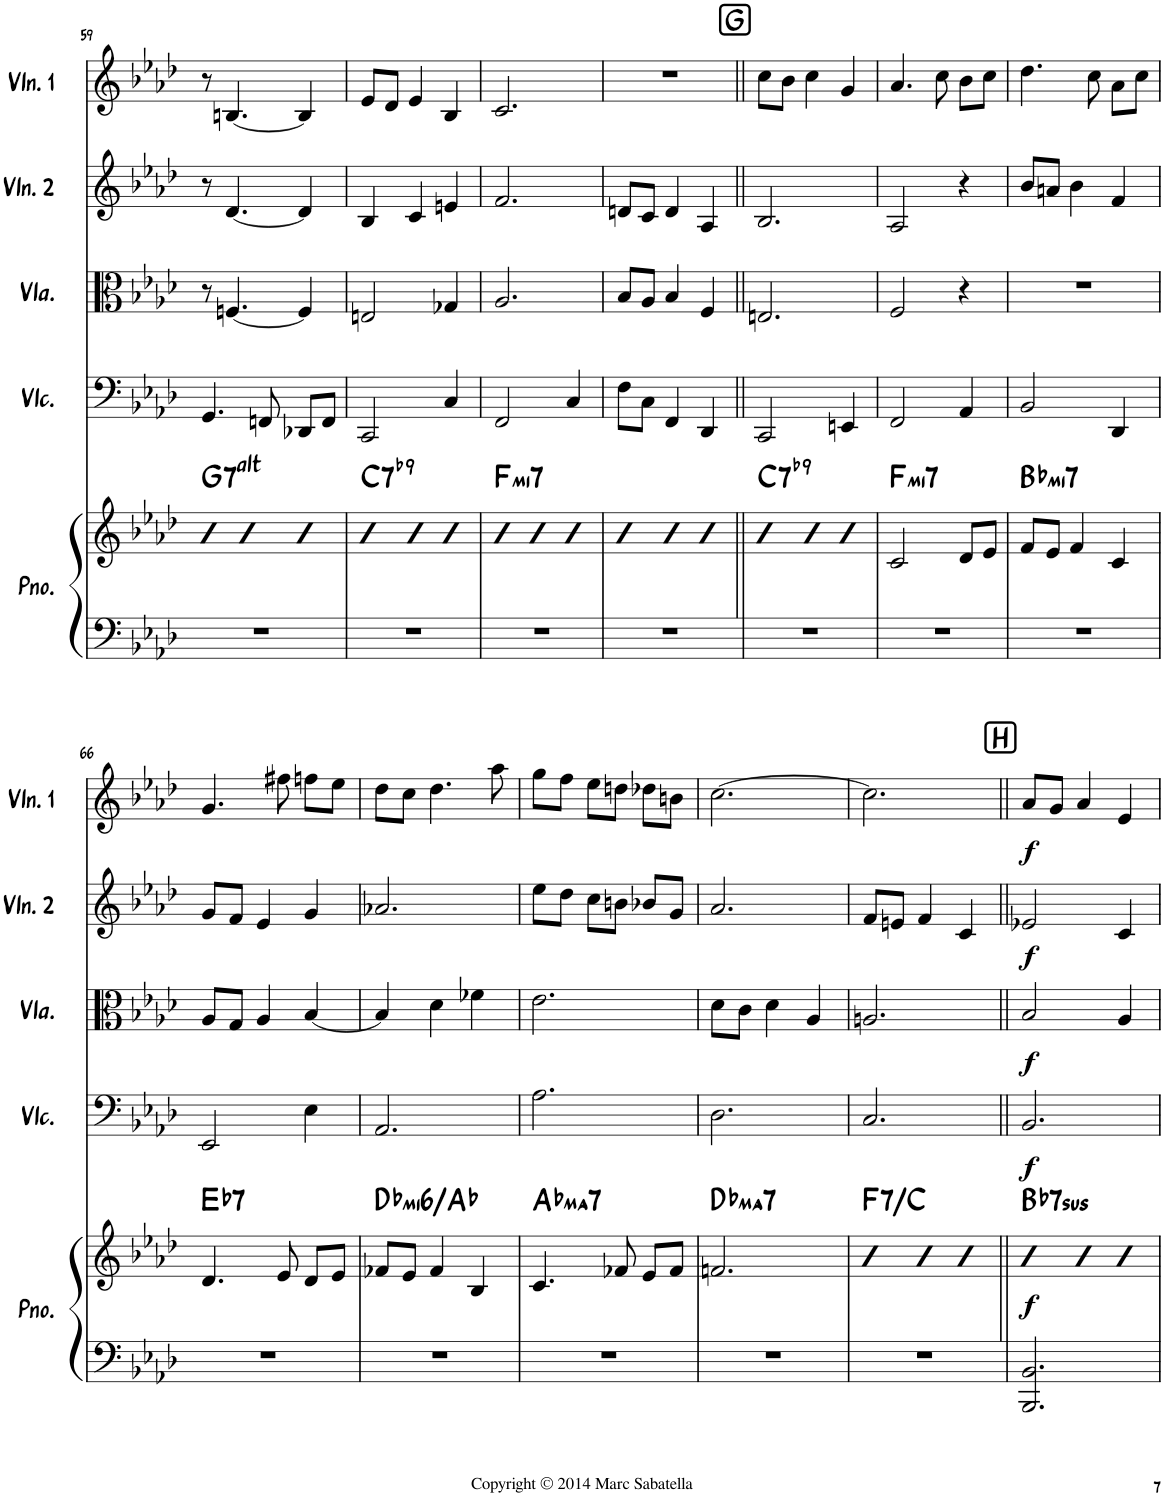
**kern	**kern	**dynam	**harte	**kern	**dynam	**kern	**dynam	**kern	**dynam	**kern	**dynam
*part5	*part5	*part5	*part5	*part4	*part4	*part3	*part3	*part2	*part2	*part1	*part1
*staff6	*staff5	*staff5/6	*	*staff4	*staff4	*staff3	*staff3	*staff2	*staff2	*staff1	*staff1
*I"Piano	*	*	*	*I"Violoncello	*	*I"Viola	*	*I"Violin 2	*	*I"Violin 1	*
*I'Pno.	*	*	*	*I'Vlc.	*	*I'Vla.	*	*I'Vln. 2	*	*I'Vln. 1	*
!!LO:PB:g=z
*clefF4	*clefG2	*	*	*clefF4	*	*clefC3	*	*clefG2	*	*clefG2	*
*k[b-e-a-d-]	*k[b-e-a-d-]	*	*	*k[b-e-a-d-]	*	*k[b-e-a-d-]	*	*k[b-e-a-d-]	*	*k[b-e-a-d-]	*
*M3/4	*M3/4	*	*	*M3/4	*	*M3/4	*	*M3/4	*	*M3/4	*
=59	=59	=59	=59	=59	=59	=59	=59	=59	=59	=59	=59
!	!	!	!LO:H:kt=7	!	!	!	!	!	!	!	!
2.r	4b-	.	G:(3,b5,#5,b7,b9,#9)	4.GG/	.	8r	.	8r	.	8r	.
.	.	.	.	.	.	[4.Fn/	.	[4.d-/	.	[4.Bn/	.
.	4b-	.	.	.	.	.	.	.	.	.	.
.	.	.	.	8FFn/	.	.	.	.	.	.	.
.	4b-	.	.	8DD-X/L	.	4F/]	.	4d-/]	.	4B/]	.
.	.	.	.	8FF/J	.	.	.	.	.	.	.
=60	=60	=60	=60	=60	=60	=60	=60	=60	=60	=60	=60
!	!	!	!LO:H:kt=7	!	!	!	!	!	!	!	!
2.r	4b-	.	C:7(b9)	2CC/	.	2En/	.	4B-/	.	8e-/L	.
.	.	.	.	.	.	.	.	.	.	8d-/J	.
.	4b-	.	.	.	.	.	.	4c/	.	4e-/	.
.	4b-	.	.	4C/	.	4G-X/	.	4en/	.	4B-/	.
=61	=61	=61	=61	=61	=61	=61	=61	=61	=61	=61	=61
!	!	!	!LO:H:kt=mi7	!	!	!	!	!	!	!	!
2.r	4b-	.	F:min7	2FF/	.	2.A-/	.	2.f/	.	2.c/	.
.	4b-	.	.	.	.	.	.	.	.	.	.
.	4b-	.	.	4C/	.	.	.	.	.	.	.
=62	=62	=62	=62	=62	=62	=62	=62	=62	=62	=62	=62
2.r	4b-	.	.	8F\L	.	8B-/L	.	8dn/L	.	2.r	.
.	.	.	.	8C\J	.	8A-/J	.	8c/J	.	.	.
.	4b-	.	.	4FF/	.	4B-/	.	4d/	.	.	.
.	4b-	.	.	4DD-/	.	4F/	.	4A-/	.	.	.
!!LO:REH:place=s1:a:rj:fs=14:t=G
=63||	=63||	=63||	=63||	=63||	=63||	=63||	=63||	=63||	=63||	=63||	=63||
!	!	!	!LO:H:kt=7	!	!	!	!	!	!	!	!
2.r	4b-	.	C:7(b9)	2CC/	.	2.En/	.	2.B-/	.	8cc\L	.
.	.	.	.	.	.	.	.	.	.	8b-\J	.
.	4b-	.	.	.	.	.	.	.	.	4cc\	.
.	4b-	.	.	4EEn/	.	.	.	.	.	4g/	.
=64	=64	=64	=64	=64	=64	=64	=64	=64	=64	=64	=64
!	!	!	!LO:H:kt=mi7	!	!	!	!	!	!	!	!
2.r	2c/	.	F:min7	2FF/	.	2F/	.	2A-/	.	4.a-/	.
.	.	.	.	.	.	.	.	.	.	8cc\	.
.	8d-/L	.	.	4AA-/	.	4r	.	4r	.	8b-\L	.
.	8e-/J	.	.	.	.	.	.	.	.	8cc\J	.
=65	=65	=65	=65	=65	=65	=65	=65	=65	=65	=65	=65
!	!	!	!LO:H:kt=mi7	!	!	!	!	!	!	!	!
2.r	8f/L	.	Bb:min7	2BB-/	.	2.r	.	8b-/L	.	4.dd-\	.
.	8e-/J	.	.	.	.	.	.	8an/J	.	.	.
.	4f/	.	.	.	.	.	.	4b-\	.	.	.
.	.	.	.	.	.	.	.	.	.	8cc\	.
.	4c/	.	.	4DD-/	.	.	.	4f/	.	8a-\L	.
.	.	.	.	.	.	.	.	.	.	8cc\J	.
!!LO:LB:g=z
=66	=66	=66	=66	=66	=66	=66	=66	=66	=66	=66	=66
!	!	!	!LO:H:kt=7	!	!	!	!	!	!	!	!
2.r	4.d-/	.	Eb:7	2EE-/	.	8A-/L	.	8g/L	.	4.g/	.
.	.	.	.	.	.	8G/J	.	8f/J	.	.	.
.	.	.	.	.	.	4A-/	.	4e-/	.	.	.
.	8e-/	.	.	.	.	.	.	.	.	8ff#X\	.
.	8d-/L	.	.	4E-\	.	[4B-/	.	4g/	.	8ffn\L	.
.	8e-/J	.	.	.	.	.	.	.	.	8ee-\J	.
=67	=67	=67	=67	=67	=67	=67	=67	=67	=67	=67	=67
!	!	!	!LO:H:kt=mi6	!	!	!	!	!	!	!	!
2.r	8f-X/L	.	Db:min6/5	2.AA-/	.	4B-/]	.	2.a-X/	.	8dd-\L	.
.	8e-/J	.	.	.	.	.	.	.	.	8cc\J	.
.	4f-/	.	.	.	.	4d-\	.	.	.	4.dd-\	.
.	4B-/	.	.	.	.	4f-X\	.	.	.	.	.
.	.	.	.	.	.	.	.	.	.	8aa-\	.
=68	=68	=68	=68	=68	=68	=68	=68	=68	=68	=68	=68
!	!	!	!LO:H:kt=ma7	!	!	!	!	!	!	!	!
2.r	4.c/	.	Ab:maj7	2.A-\	.	2.e-\	.	8ee-\L	.	8gg\L	.
.	.	.	.	.	.	.	.	8dd-\J	.	8ff\J	.
.	.	.	.	.	.	.	.	8cc\L	.	8ee-\L	.
.	8f-X/	.	.	.	.	.	.	8bn\J	.	8ddn\J	.
.	8e-/L	.	.	.	.	.	.	8b-X/L	.	8dd-X\L	.
.	8f-/J	.	.	.	.	.	.	8g/J	.	8bn\J	.
=69	=69	=69	=69	=69	=69	=69	=69	=69	=69	=69	=69
!	!	!	!LO:H:kt=ma7	!	!	!	!	!	!	!	!
2.r	2.fn/	.	Db:maj7	2.D-\	.	8d-\L	.	2.a-/	.	[2.cc\	.
.	.	.	.	.	.	8c\J	.	.	.	.	.
.	.	.	.	.	.	4d-\	.	.	.	.	.
.	.	.	.	.	.	4A-/	.	.	.	.	.
=70	=70	=70	=70	=70	=70	=70	=70	=70	=70	=70	=70
!	!	!	!LO:H:kt=7	!	!	!	!	!	!	!	!
2.r	4b-	.	F:7/5	2.C/	.	2.An/	.	8f/L	.	2.cc\]	.
.	.	.	.	.	.	.	.	8en/J	.	.	.
.	4b-	.	.	.	.	.	.	4f/	.	.	.
.	4b-	.	.	.	.	.	.	4c/	.	.	.
!!LO:REH:place=s1:a:rj:fs=14:t=H
=71||	=71||	=71||	=71||	=71||	=71||	=71||	=71||	=71||	=71||	=71||	=71||
!	!	!LO:DY:b	!LO:H:kt=7sus	!	!LO:DY:b	!	!LO:DY:b	!	!LO:DY:b	!	!LO:DY:b
2.BBB-/ 2.BB-/	4b-	f	Bb:sus4(7)	2.BB-/	f	2B-/	f	2e-X/	f	8a-/L	f
.	.	.	.	.	.	.	.	.	.	8g/J	.
.	4b-	.	.	.	.	.	.	.	.	4a-/	.
.	4b-	.	.	.	.	4A-/	.	4c/	.	4e-/	.
=	=	=	=	=	=	=	=	=	=	=	=
*-	*-	*-	*-	*-	*-	*-	*-	*-	*-	*-	*-
